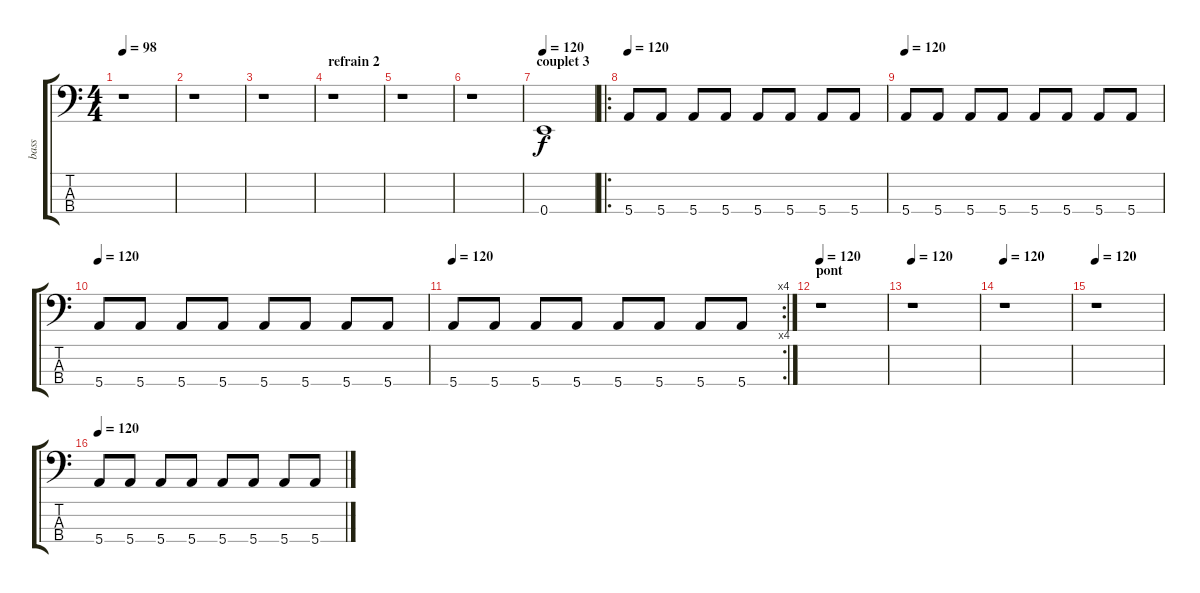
\track ("bass" "bass") {instrument electricbassfinger}
\staff {score tabs}
\tuning (G2 D2 A1 E1) {hide}
\ts (4 4)
\tempo 98
\clef f4
\ks c
r.1{dy f} |
r.1 |
r.1 |
\section ("" "refrain 2")
r.1 |
r.1 |
r.1 |
\section ("" "couplet 3")
\tempo 120
0.4.1 |
\ro
\tempo 120
5.4.8 5.4.8 5.4.8 5.4.8 5.4.8 5.4.8 5.4.8 5.4.8 |
\tempo 120
5.4.8 5.4.8 5.4.8 5.4.8 5.4.8 5.4.8 5.4.8 5.4.8 |
\tempo 120
5.4.8 5.4.8 5.4.8 5.4.8 5.4.8 5.4.8 5.4.8 5.4.8 |
\rc 4
\tempo 120
5.4.8 5.4.8 5.4.8 5.4.8 5.4.8 5.4.8 5.4.8 5.4.8 |
\section ("" "pont")
\tempo 120
r.1 |
\tempo 120
r.1 |
\tempo 120
r.1 |
\tempo 120
r.1 |
\tempo 120
5.4.8 5.4.8 5.4.8 5.4.8 5.4.8 5.4.8 5.4.8 5.4.8
